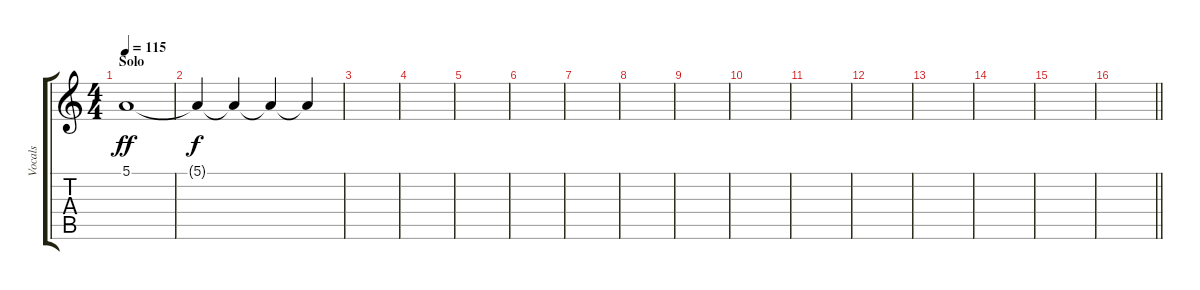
\track ("Vocals" "Vocals") {instrument lead2sawtooth}
\staff {score tabs}
\tuning (E4 B3 G3 D3 A2 E2) {hide}
\ts (4 4)
\section ("" "Solo")
\tempo 115
\clef g2
\ks c
5.1.1{dy ff} |
5.1{t}.4{dy f volume 7} 5.1{t}.4{volume 5} 5.1{t}.4{volume 4} 5.1{t}.4 |
|
|
|
|
|
|
|
|
|
|
|
|
|
\barLineRight lightlight
